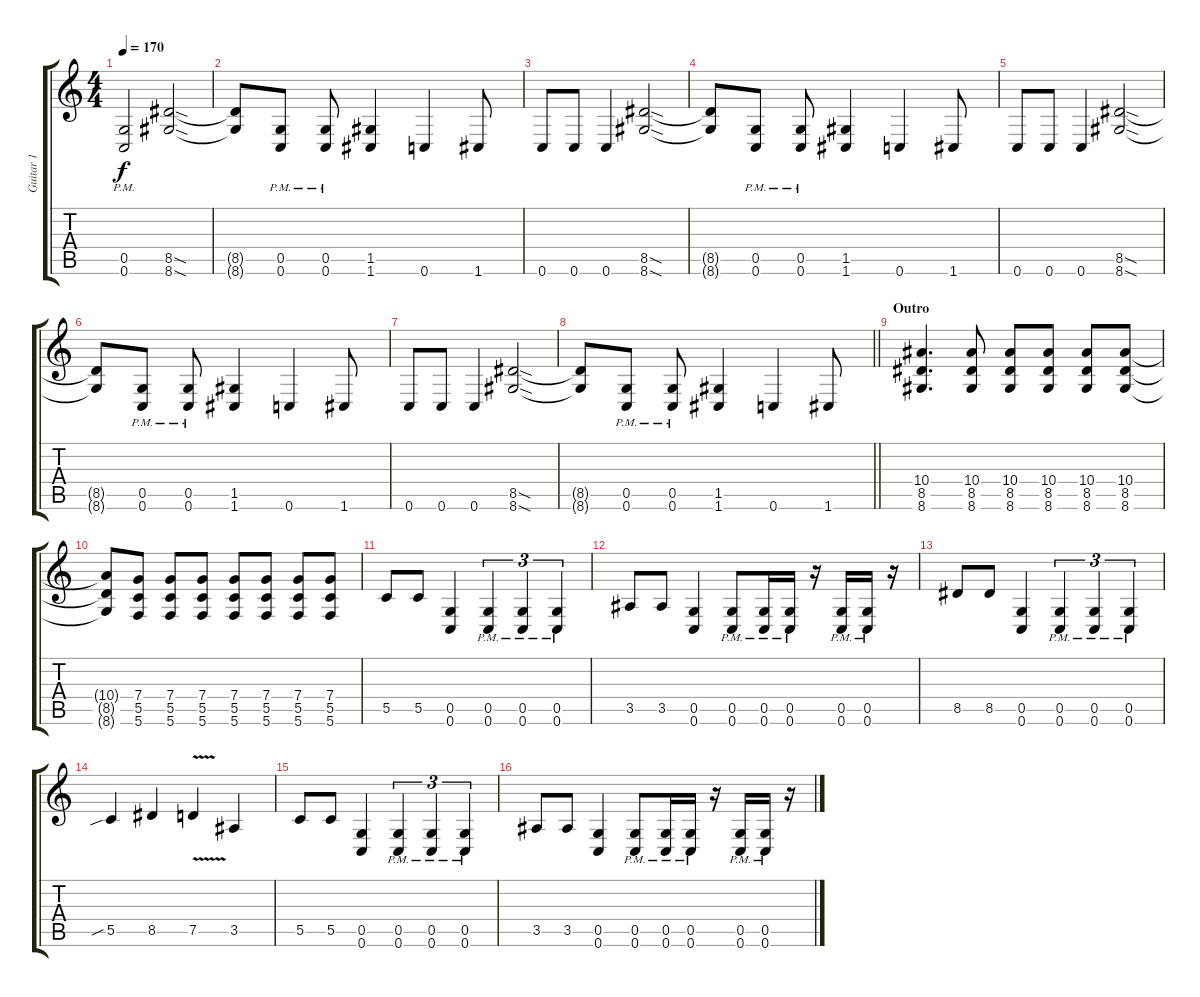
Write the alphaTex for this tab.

\track ("Guitar 1" "Guitar 1") {instrument distortionguitar}
\staff {score tabs}
\tuning (D4 A3 F3 C3 G2 C2) {hide}
\ts (4 4)
\tempo 170
\clef g2
\ks c
(0.5{pm} 0.6{pm}).2{dy f} (8.5{sod} 8.6{sod}).2 |
(8.5{t} 8.6{t}).8 (0.5{pm} 0.6{pm}).8 (0.5{pm} 0.6{pm}).8 (1.5 1.6).4 0.6.4 1.6.8 |
0.6.8 0.6.8 0.6.4 (8.5{sod} 8.6{sod}).2 |
(8.5{t} 8.6{t}).8 (0.5{pm} 0.6{pm}).8 (0.5{pm} 0.6{pm}).8 (1.5 1.6).4 0.6.4 1.6.8 |
0.6.8 0.6.8 0.6.4 (8.5{sod} 8.6{sod}).2 |
(8.5{t} 8.6{t}).8 (0.5{pm} 0.6{pm}).8 (0.5{pm} 0.6{pm}).8 (1.5 1.6).4 0.6.4 1.6.8 |
0.6.8 0.6.8 0.6.4 (8.5{sod} 8.6{sod}).2 |
\barLineRight lightlight
(8.5{t} 8.6{t}).8 (0.5{pm} 0.6{pm}).8 (0.5{pm} 0.6{pm}).8 (1.5 1.6).4 0.6.4 1.6.8 |
\section ("" "Outro")
(10.4 8.5 8.6).4{d} (10.4 8.5 8.6).8 (10.4 8.5 8.6).8 (10.4 8.5 8.6).8 (10.4 8.5 8.6).8 (10.4 8.5 8.6).8 |
(10.4{t} 8.5{t} 8.6{t}).8 (7.4 5.5 5.6).8 (7.4 5.5 5.6).8 (7.4 5.5 5.6).8 (7.4 5.5 5.6).8 (7.4 5.5 5.6).8 (7.4 5.5 5.6).8 (7.4 5.5 5.6).8 |
5.5.8 5.5.8 (0.5 0.6).4 (0.5{pm} 0.6{pm}).4{tu (3 2)} (0.5{pm} 0.6{pm}).4{tu (3 2)} (0.5{pm} 0.6{pm}).4{tu (3 2)} |
3.5.8 3.5.8 (0.5 0.6).4 (0.5{pm} 0.6{pm}).8 (0.5{pm} 0.6{pm}).16 (0.5{pm} 0.6{pm}).16 r.16 (0.5{pm} 0.6{pm}).16 (0.5{pm} 0.6{pm}).16 r.16 |
8.5.8 8.5.8 (0.5 0.6).4 (0.5{pm} 0.6{pm}).4{tu (3 2)} (0.5{pm} 0.6{pm}).4{tu (3 2)} (0.5{pm} 0.6{pm}).4{tu (3 2)} |
5.5{sib}.4 8.5.4 7.5{v}.4 3.5.4 |
5.5.8 5.5.8 (0.5 0.6).4 (0.5{pm} 0.6{pm}).4{tu (3 2)} (0.5{pm} 0.6{pm}).4{tu (3 2)} (0.5{pm} 0.6{pm}).4{tu (3 2)} |
3.5.8 3.5.8 (0.5 0.6).4 (0.5{pm} 0.6{pm}).8 (0.5{pm} 0.6{pm}).16 (0.5{pm} 0.6{pm}).16 r.16 (0.5{pm} 0.6{pm}).16 (0.5{pm} 0.6{pm}).16 r.16
